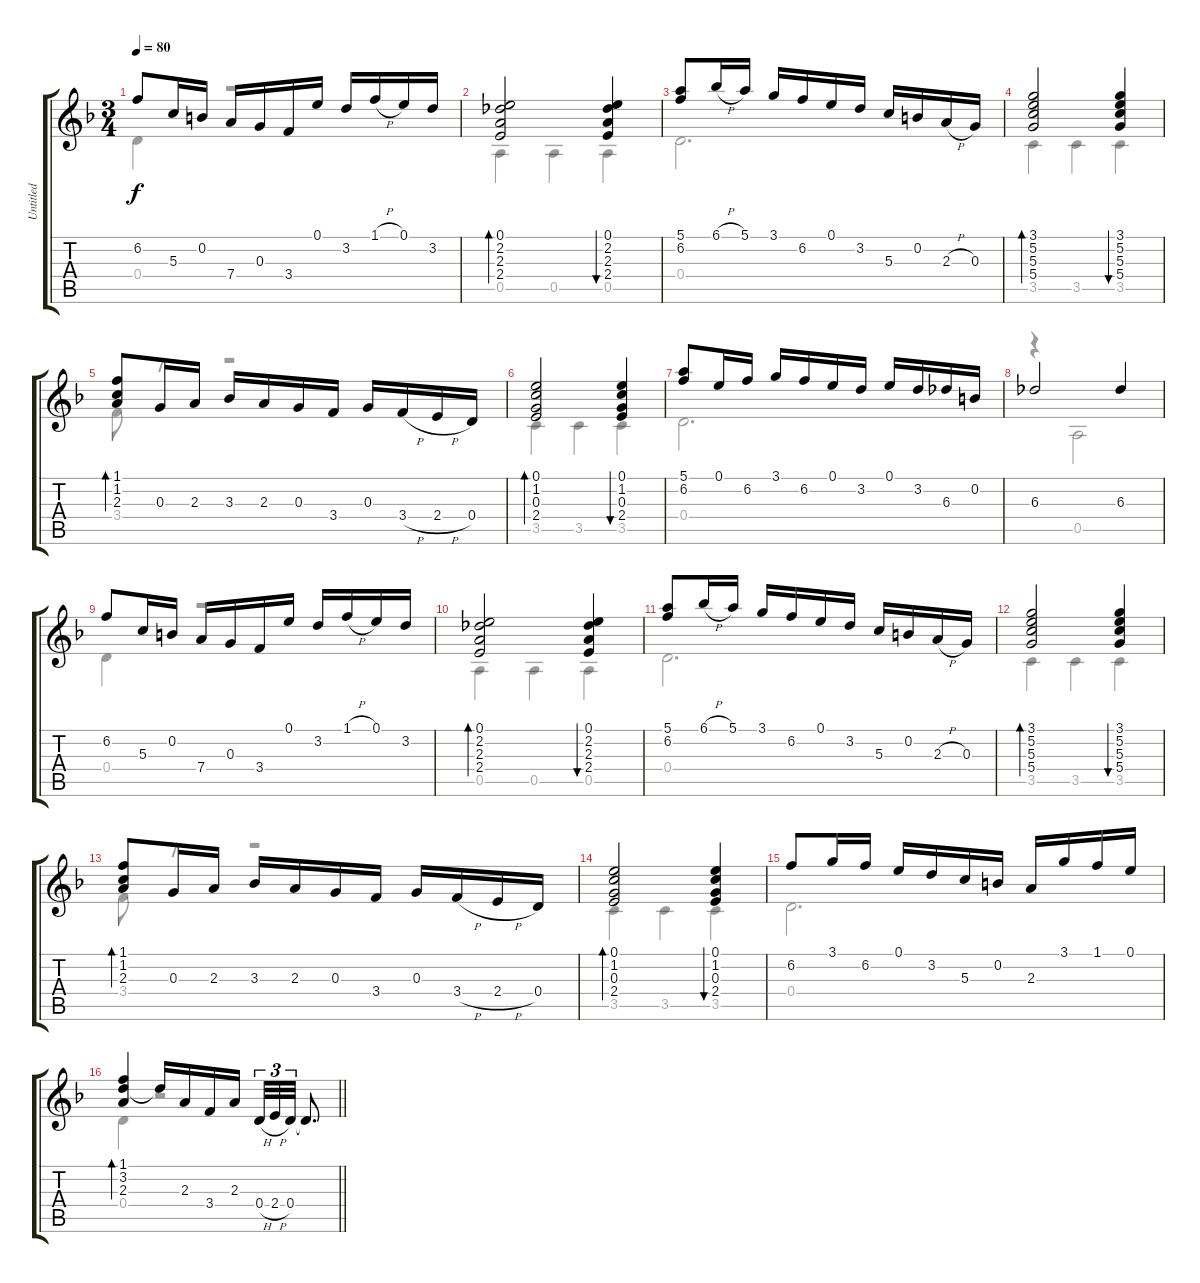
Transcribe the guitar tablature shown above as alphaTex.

\track ("Untitled" "Untitled") {instrument acousticguitarnylon}
\staff {score tabs}
\tuning (E4 B3 G3 D3 A2 E2) {hide}
\voice
\ts (3 4)
\tempo 80
\clef g2
\ks f
6.2.8{dy f} 5.3.16 0.2.16 7.4.16 0.3.16 3.4.16 0.1.16 3.2.16 1.1{h}.16 0.1.16 3.2.16 |
(0.1 2.2 2.3 2.4).2{bd 30} (0.1 2.2 2.3 2.4).4{bu 30} |
(5.1 6.2).8 6.1{h}.16 5.1.16 3.1.16 6.2.16 0.1.16 3.2.16 5.3.16 0.2.16 2.3{h}.16 0.3.16 |
(3.1 5.2 5.3 5.4).2{bd 30} (3.1 5.2 5.3 5.4).4{bu 30} |
(1.1 1.2 2.3).8{bd 30} 0.3.16 2.3.16 3.3.16 2.3.16 0.3.16 3.4.16 0.3.16 3.4{h}.16 2.4{h}.16 0.4.16 |
(0.1 1.2 0.3 2.4).2{bd 30} (0.1 1.2 0.3 2.4).4{bu 30} |
(5.1 6.2).8 0.1.16 6.2.16 3.1.16 6.2.16 0.1.16 3.2.16 0.1.16 3.2.16 6.3.16 0.2.16 |
6.3.2 6.3.4 |
6.2.8 5.3.16 0.2.16 7.4.16 0.3.16 3.4.16 0.1.16 3.2.16 1.1{h}.16 0.1.16 3.2.16 |
(0.1 2.2 2.3 2.4).2{bd 30} (0.1 2.2 2.3 2.4).4{bu 30} |
(5.1 6.2).8 6.1{h}.16 5.1.16 3.1.16 6.2.16 0.1.16 3.2.16 5.3.16 0.2.16 2.3{h}.16 0.3.16 |
(3.1 5.2 5.3 5.4).2{bd 30} (3.1 5.2 5.3 5.4).4{bu 30} |
(1.1 1.2 2.3).8{bd 30} 0.3.16 2.3.16 3.3.16 2.3.16 0.3.16 3.4.16 0.3.16 3.4{h}.16 2.4{h}.16 0.4.16 |
(0.1 1.2 0.3 2.4).2{bd 30} (0.1 1.2 0.3 2.4).4{bu 30} |
6.2.8 3.1.16 6.2.16 0.1.16 3.2.16 5.3.16 0.2.16 2.3.16 3.1.16 1.1.16 0.1.16 |
\barLineRight lightlight
(1.1 3.2 2.3).4{bd 30} 3.2{t}.16 2.3.16 3.4.16 2.3.16 0.4{h}.32{tu (3 2)} 2.4{h}.32{tu (3 2)} 0.4.32{tu (3 2)} 0.4{t}.8{d}
\voice
\clef g2
\ottava regular
\simile none
\ks f
0.4.4{dy f} r.2 |
0.5.4 0.5.4 0.5.4 |
0.4.2{d} |
3.5.4 3.5.4 3.5.4 |
3.4.8 r.8 r.2 |
3.5.4 3.5.4 3.5.4 |
0.4.2{d} |
r.4 0.5.2 |
0.4.4 r.2 |
0.5.4 0.5.4 0.5.4 |
0.4.2{d} |
3.5.4 3.5.4 3.5.4 |
3.4.8 r.8 r.2 |
3.5.4 3.5.4 3.5.4 |
0.4.2{d} |
\barLineRight lightlight
0.4.4 r.2
